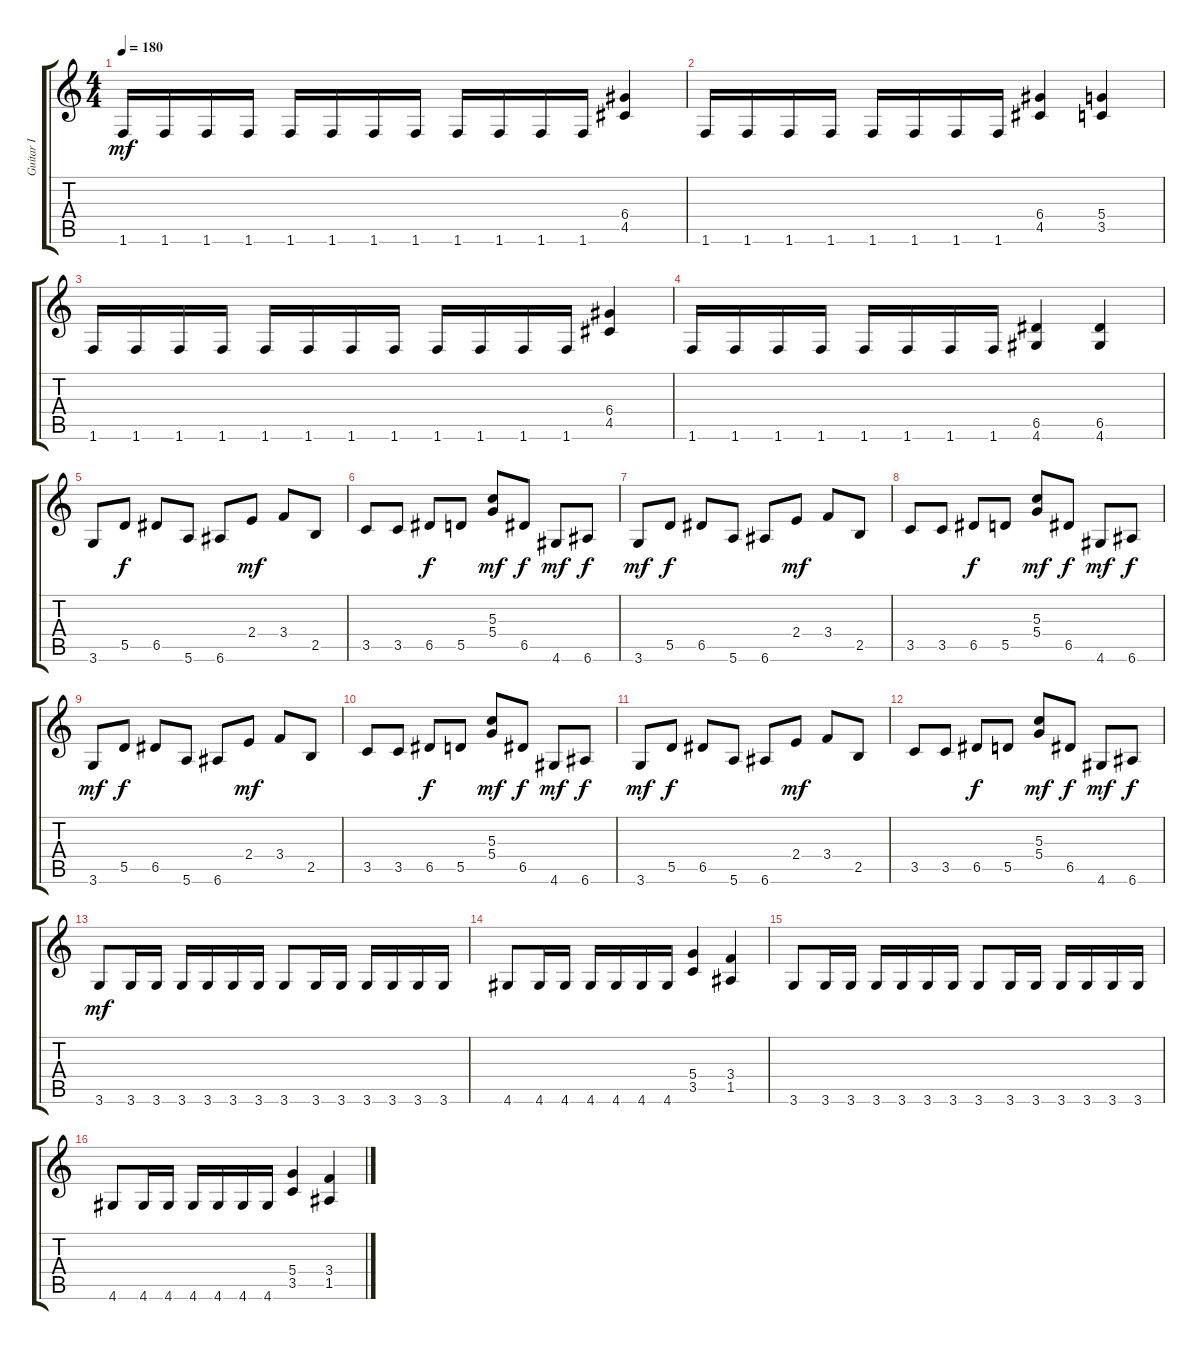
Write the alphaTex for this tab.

\track ("Guitar I" "Guitar I") {instrument distortionguitar}
\staff {score tabs}
\tuning (E4 B3 G3 D3 A2 E2) {hide}
\ts (4 4)
\tempo 180
\clef g2
\ks c
1.6.16{dy mf} 1.6.16 1.6.16 1.6.16 1.6.16 1.6.16 1.6.16 1.6.16 1.6.16 1.6.16 1.6.16 1.6.16 (6.4 4.5).4 |
1.6.16 1.6.16 1.6.16 1.6.16 1.6.16 1.6.16 1.6.16 1.6.16 (6.4 4.5).4 (5.4 3.5).4 |
1.6.16 1.6.16 1.6.16 1.6.16 1.6.16 1.6.16 1.6.16 1.6.16 1.6.16 1.6.16 1.6.16 1.6.16 (6.4 4.5).4 |
1.6.16 1.6.16 1.6.16 1.6.16 1.6.16 1.6.16 1.6.16 1.6.16 (6.5 4.6).4 (6.5 4.6).4 |
3.6.8 5.5.8{dy f} 6.5.8 5.6.8 6.6.8 2.4.8{dy mf} 3.4.8 2.5.8 |
3.5.8 3.5.8 6.5.8{dy f} 5.5.8 (5.3 5.4).8{dy mf} 6.5.8{dy f} 4.6.8{dy mf} 6.6.8{dy f} |
3.6.8{dy mf} 5.5.8{dy f} 6.5.8 5.6.8 6.6.8 2.4.8{dy mf} 3.4.8 2.5.8 |
3.5.8 3.5.8 6.5.8{dy f} 5.5.8 (5.3 5.4).8{dy mf} 6.5.8{dy f} 4.6.8{dy mf} 6.6.8{dy f} |
3.6.8{dy mf} 5.5.8{dy f} 6.5.8 5.6.8 6.6.8 2.4.8{dy mf} 3.4.8 2.5.8 |
3.5.8 3.5.8 6.5.8{dy f} 5.5.8 (5.3 5.4).8{dy mf} 6.5.8{dy f} 4.6.8{dy mf} 6.6.8{dy f} |
3.6.8{dy mf} 5.5.8{dy f} 6.5.8 5.6.8 6.6.8 2.4.8{dy mf} 3.4.8 2.5.8 |
3.5.8 3.5.8 6.5.8{dy f} 5.5.8 (5.3 5.4).8{dy mf} 6.5.8{dy f} 4.6.8{dy mf} 6.6.8{dy f} |
3.6.8{dy mf} 3.6.16 3.6.16 3.6.16 3.6.16 3.6.16 3.6.16 3.6.8 3.6.16 3.6.16 3.6.16 3.6.16 3.6.16 3.6.16 |
4.6.8 4.6.16 4.6.16 4.6.16 4.6.16 4.6.16 4.6.16 (5.4 3.5).4 (3.4 1.5).4 |
3.6.8 3.6.16 3.6.16 3.6.16 3.6.16 3.6.16 3.6.16 3.6.8 3.6.16 3.6.16 3.6.16 3.6.16 3.6.16 3.6.16 |
4.6.8 4.6.16 4.6.16 4.6.16 4.6.16 4.6.16 4.6.16 (5.4 3.5).4 (3.4 1.5).4
